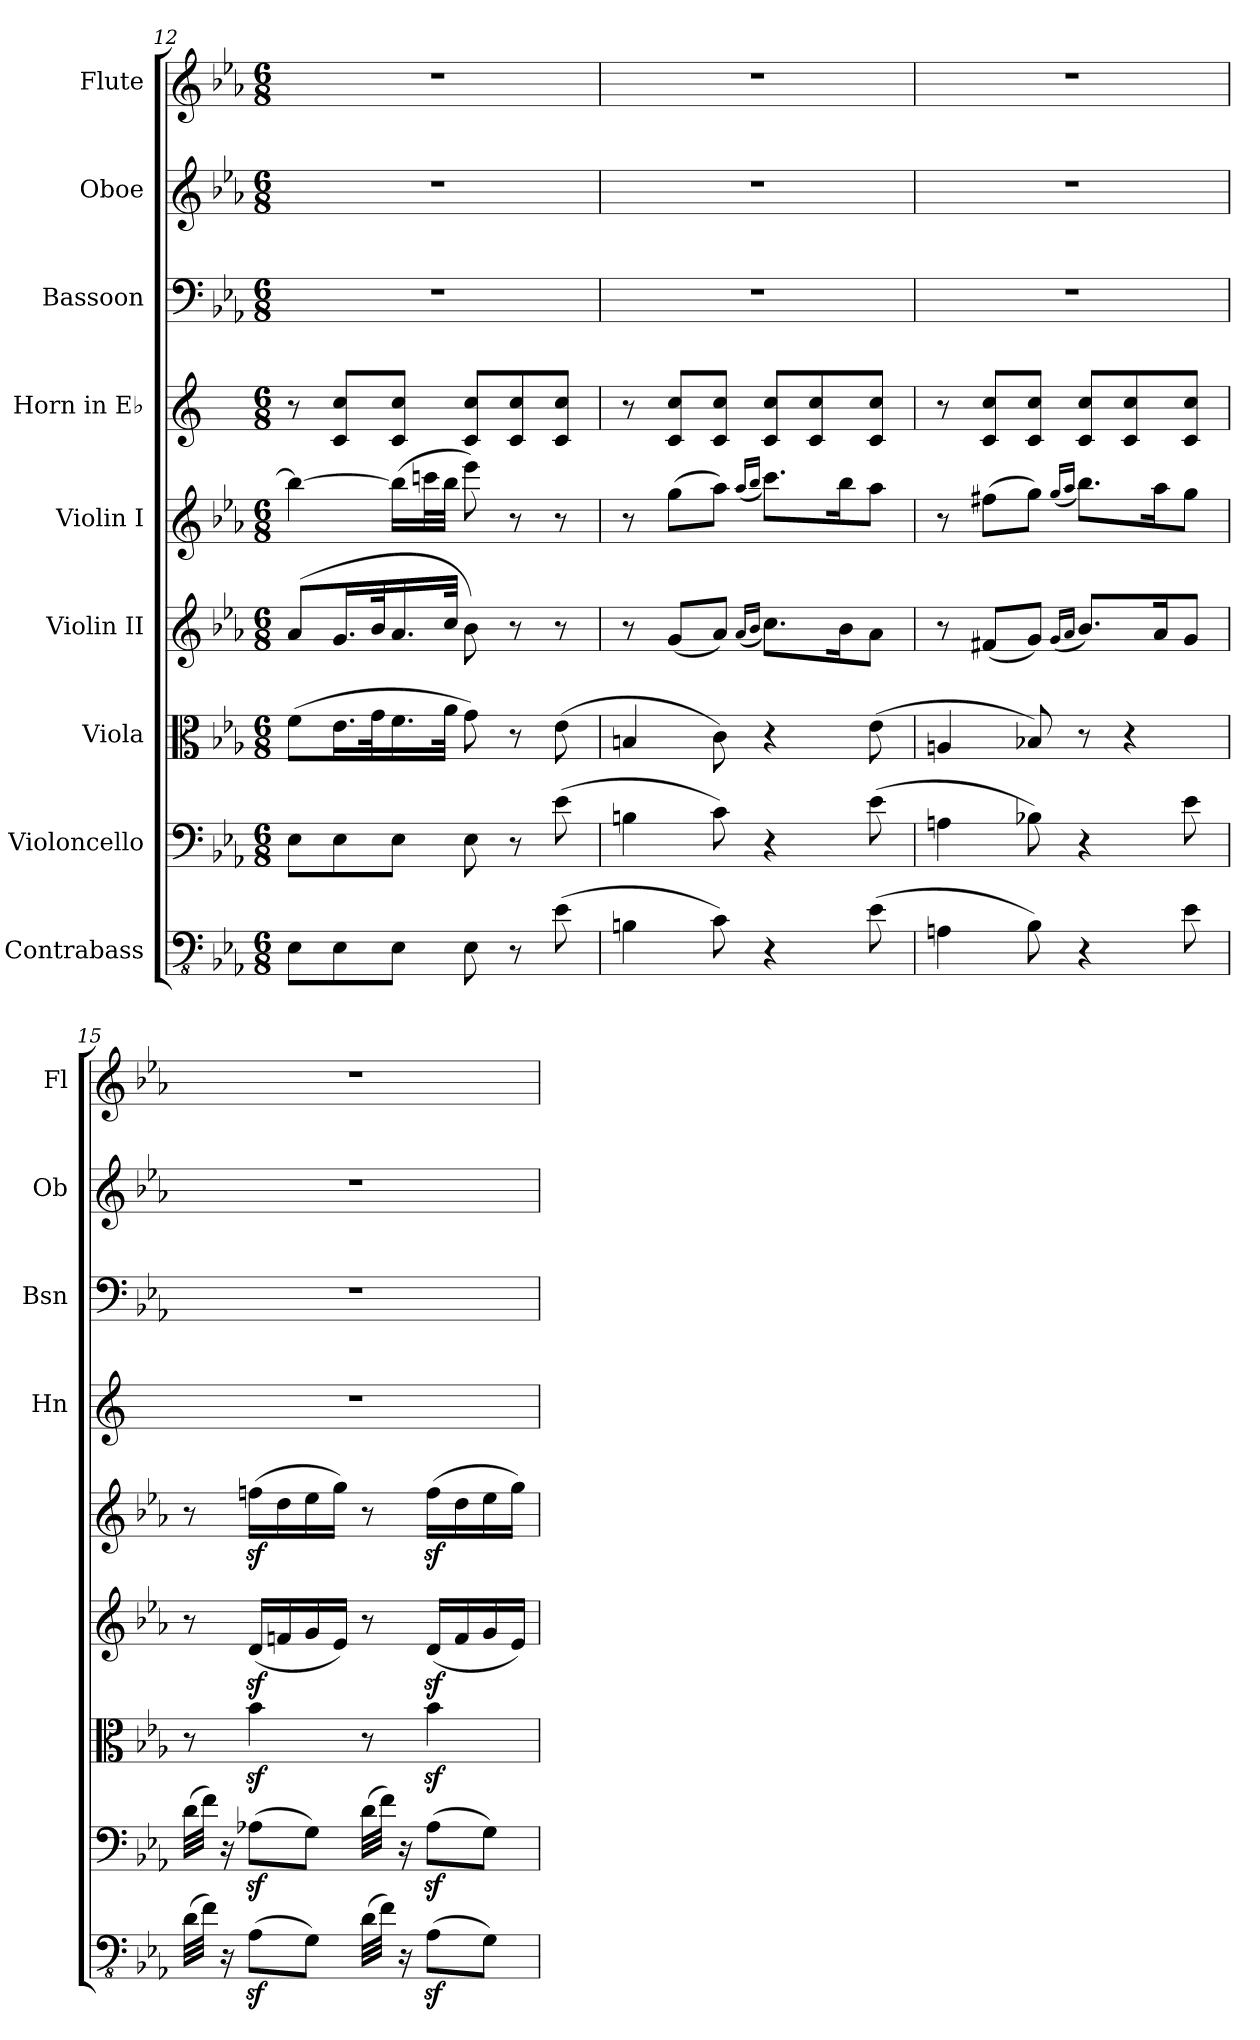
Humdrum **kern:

**kern	**kern	**kern	**kern	**kern	**kern	**kern	**kern	**kern
*part9	*part8	*part7	*part6	*part5	*part4	*part3	*part2	*part1
*staff9	*staff8	*staff7	*staff6	*staff5	*staff4	*staff3	*staff2	*staff1
*I"Contrabass	*I"Violoncello	*I"Viola	*I"Violin II	*I"Violin I	*I"Horn in E♭	*I"Bassoon	*I"Oboe	*I"Flute
*	*	*	*	*	*I'Hn	*I'Bsn	*I'Ob	*I'Fl
*clefFv4	*clefF4	*clefC3	*clefG2	*clefG2	*clefG2	*clefF4	*clefG2	*clefG2
*	*	*	*	*	*ITrd5c9	*	*	*
*k[b-e-a-]	*k[b-e-a-]	*k[b-e-a-]	*k[b-e-a-]	*k[b-e-a-]	*k[b-e-a-]	*k[b-e-a-]	*k[b-e-a-]	*k[b-e-a-]
*M6/8	*M6/8	*M6/8	*M6/8	*M6/8	*M6/8	*M6/8	*M6/8	*M6/8
=12	=12	=12	=12	=12	=12	=12	=12	=12
8EE-\L	8E-\L	(>8f\L	(<8a-/L	4bb-\_	8r	2.r	2.r	2.r
8EE-\	8E-\	16.e-\L	16.g/L	.	8E-/ 8e-/L	.	.	.
.	.	32g\K	32b-/K	.	.	.	.	.
8EE-\J	8E-\J	16.f\	16.a-/	(>16bb-\LL]	8E-/ 8e-/J	.	.	.
.	.	.	.	32cccn\L	.	.	.	.
.	.	32a-\JJk	32cc/JJk	32bb-\JJJ	.	.	.	.
8EE-\	8E-\	8g\)	8b-\)	8eee-\)	8E-/ 8e-/L	.	.	.
8r	8r	8r	8r	8r	8E-/ 8e-/	.	.	.
(>8E-\	(>8e-\	(>8e-\	8r	8r	8E-/ 8e-/J	.	.	.
!!LO:PB:g=z
=13	=13	=13	=13	=13	=13	=13	=13	=13
4BBn\	4Bn\	4Bn/	8r	8r	8r	2.r	2.r	2.r
.	.	.	(<8g/L	(>8gg\L	8E-/ 8e-/L	.	.	.
8C\)	8c\)	8c\)	8a-/J)	8aa-\J)	8E-/ 8e-/J	.	.	.
.	.	.	(<16qa-/LL	(<16qaa-/LL	.	.	.	.
.	.	.	16qb-/JJ	16qbb-/JJ	.	.	.	.
4r	4r	4r	8.cc\L)	8.ccc\L)	8E-/ 8e-/L	.	.	.
.	.	.	.	.	8E-/ 8e-/	.	.	.
.	.	.	16b-\K	16bb-\K	.	.	.	.
(>8E-\	(>8e-\	(>8e-\	8a-\J	8aa-\J	8E-/ 8e-/J	.	.	.
=14	=14	=14	=14	=14	=14	=14	=14	=14
4AAn\	4An\	4An/	8r	8r	8r	2.r	2.r	2.r
.	.	.	(<8f#X/L	(>8ff#X\L	8E-/ 8e-/L	.	.	.
8BB-\)	8B-X\)	8B-X/)	8g/J)	8gg\J)	8E-/ 8e-/J	.	.	.
.	.	.	(<16qg/LL	(<16qgg/LL	.	.	.	.
.	.	.	16qa-/JJ	16qaa-/JJ	.	.	.	.
4r	4r	8r	8.b-/L)	8.bb-\L)	8E-/ 8e-/L	.	.	.
.	.	4r	.	.	8E-/ 8e-/	.	.	.
.	.	.	16a-/K	16aa-\K	.	.	.	.
8E-\	8e-\	.	8g/J	8gg\J	8E-/ 8e-/J	.	.	.
=15	=15	=15	=15	=15	=15	=15	=15	=15
(>32D\LLL	(>32d\LLL	8r	8r	8r	2.r	2.r	2.r	2.r
32F\JJJ)	32f\JJJ)	.	.	.	.	.	.	.
16r	16r	.	.	.	.	.	.	.
(>8AA-z<\L	(>8A-Xz<\L	4b-z<\	(<16dz</LL	(>16ffnz<\LL	.	.	.	.
.	.	.	16fn/	16dd\	.	.	.	.
8GG\J)	8G\J)	.	16g/	16ee-\	.	.	.	.
.	.	.	16e-/JJ)	16gg\JJ)	.	.	.	.
(>32D\LLL	(>32d\LLL	8r	8r	8r	.	.	.	.
32F\JJJ)	32f\JJJ)	.	.	.	.	.	.	.
16r	16r	.	.	.	.	.	.	.
(>8AA-z<\L	(>8A-z<\L	4b-z<\	(<16dz</LL	(>16ffz<\LL	.	.	.	.
.	.	.	16f/	16dd\	.	.	.	.
8GG\J)	8G\J)	.	16g/	16ee-\	.	.	.	.
.	.	.	16e-/JJ)	16gg\JJ)	.	.	.	.
=	=	=	=	=	=	=	=	=
*-	*-	*-	*-	*-	*-	*-	*-	*-
